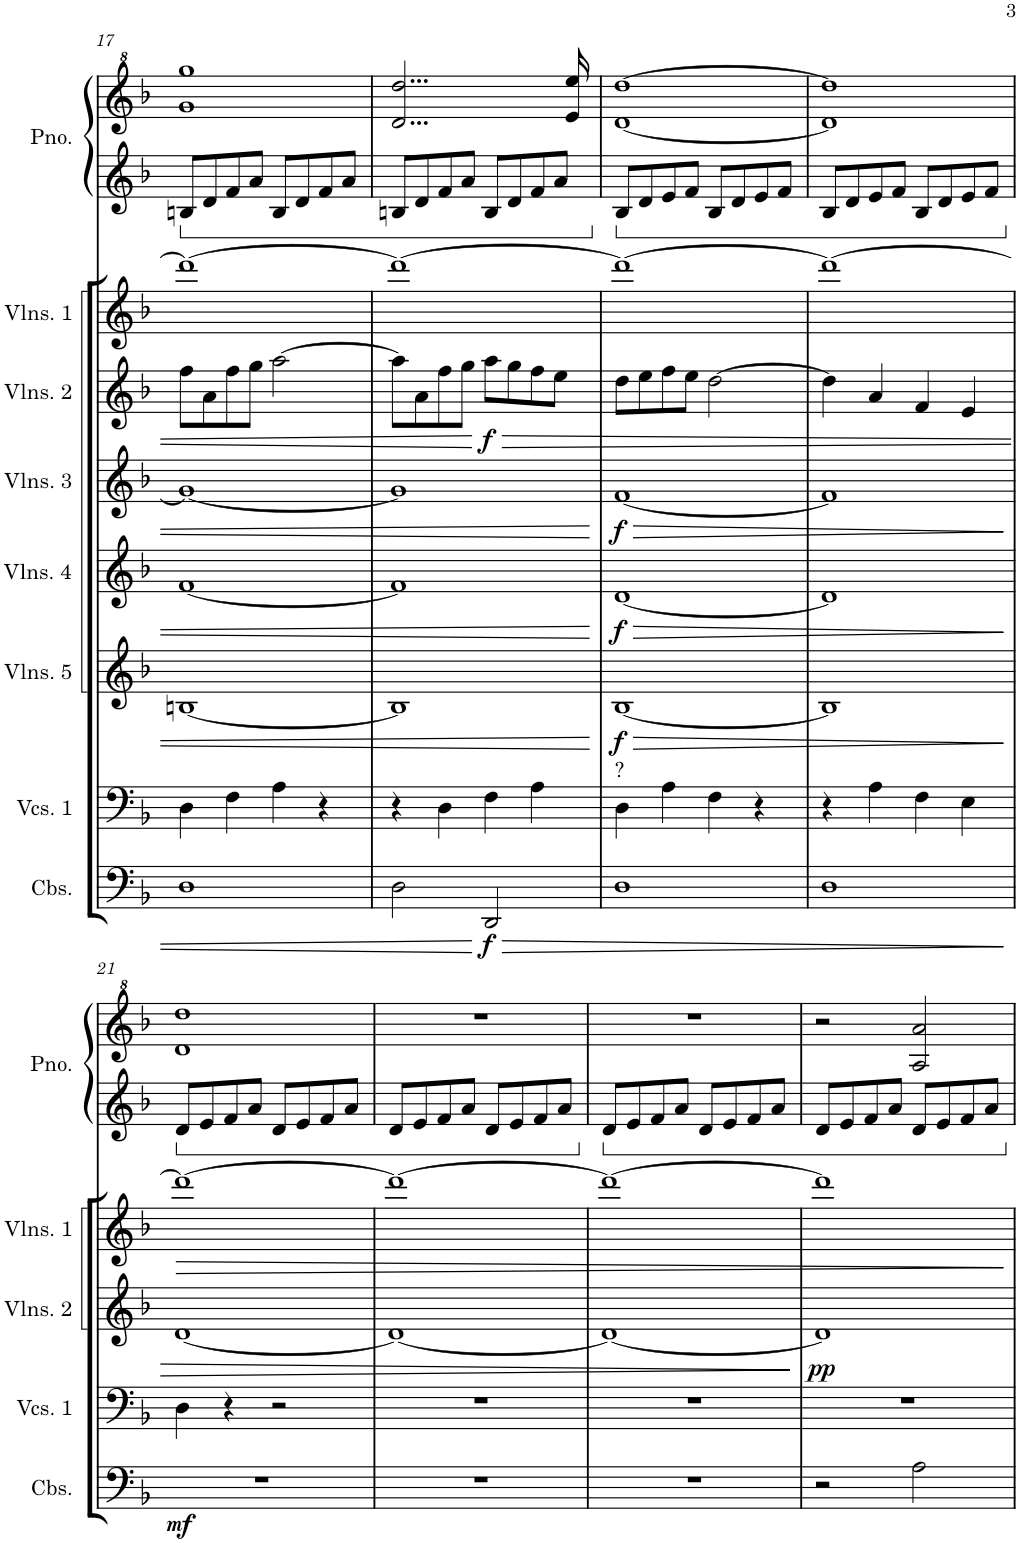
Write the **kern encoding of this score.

**kern	**dynam	**kern	**kern	**dynam	**kern	**dynam	**kern	**dynam	**kern	**dynam	**kern	**dynam	**kern	**kern	**kern	**kern	**kern	**kern	**kern	**kern	**kern	**kern	**kern	**kern	**kern	**kern
*part20	*part20	*part19	*part18	*part18	*part17	*part17	*part16	*part16	*part15	*part15	*part14	*part14	*part13	*part13	*part12	*part11	*part10	*part9	*part8	*part7	*part6	*part5	*part4	*part3	*part2	*part1
*staff21	*staff21	*staff20	*staff19	*staff19	*staff18	*staff18	*staff17	*staff17	*staff16	*staff16	*staff15	*staff15	*staff14	*staff13	*staff12	*staff11	*staff10	*staff9	*staff8	*staff7	*staff6	*staff5	*staff4	*staff3	*staff2	*staff1
*I"Contrabasses	*	*I"Violoncellos 1	*I"Violins 5	*	*I"Violins 4	*	*I"Violins 3	*	*I"Violins 2	*	*I"Violins 1	*	*I"Piano	*	*I"Cymbal	*I"Tuba	*I"Trumpet in F	*I"Horn in F 2	*I"Horn in F 1	*I"Horn in F	*I"Bassoon	*I"Clarinet in Bb	*I"Flute 3	*I"Flute 2	*I"Flute 1	*I"Piccolo
*I'Cbs.	*	*I'Vcs. 1	*I'Vlns. 5	*	*I'Vlns. 4	*	*I'Vlns. 3	*	*I'Vlns. 2	*	*I'Vlns. 1	*	*I'Pno.	*	*I'Cym.	*I'Tba.	*I'Tpt. in F	*	*	*	*I'Bsn.	*I'Cl. in Bb	*I'Fl. 3	*I'Fl. 2	*I'Fl. 1	*I'Picc.
!!LO:PB:g=z
*clefF4	*	*clefF4	*clefG2	*	*clefG2	*	*clefG2	*	*clefG2	*	*clefG2	*	*clefG2	*clefG^2	*clefX	*clefF4	*clefG2	*clefG2	*clefG2	*clefG2	*clefF4	*clefG2	*clefG2	*clefG2	*clefG2	*clefG2
*Trd7c12	*	*	*	*	*	*	*	*	*	*	*	*	*	*	*	*	*Trd-3c-5	*Trd4c7	*Trd4c7	*Trd4c7	*	*Trd1c2	*	*	*	*Trd-7c-12
*k[b-]	*	*k[b-]	*k[b-]	*	*k[b-]	*	*k[b-]	*	*k[b-]	*	*k[b-]	*	*k[b-]	*k[b-]	*k[]	*k[b-]	*k[b-]	*k[b-]	*k[b-]	*k[b-]	*k[b-]	*k[b-]	*k[b-]	*k[b-]	*k[b-]	*k[b-]
*M4/4	*	*M4/4	*M4/4	*	*M4/4	*	*M4/4	*	*M4/4	*	*M4/4	*	*M4/4	*M4/4	*M4/4	*M4/4	*M4/4	*M4/4	*M4/4	*M4/4	*M4/4	*M4/4	*M4/4	*M4/4	*M4/4	*M4/4
=17	=17	=17	=17	=17	=17	=17	=17	=17	=17	=17	=17	=17	=17	=17	=17	=17	=17	=17	=17	=17	=17	=17	=17	=17	=17	=17
1D	.	4D\	[1Bn	.	[1f	.	1g_	.	8ff\L	.	1ddd_	.	8Bn/L	1gg 1ggg	1r	1r	1r	1r	1r	1r	1r	1r	1r	1r	1r	1r
.	.	.	.	.	.	.	.	.	8a\	.	.	.	8d/	.	.	.	.	.	.	.	.	.	.	.	.	.
.	.	4F\	.	.	.	.	.	.	8ff\	.	.	.	8f/	.	.	.	.	.	.	.	.	.	.	.	.	.
.	.	.	.	.	.	.	.	.	8gg\J	.	.	.	8a/J	.	.	.	.	.	.	.	.	.	.	.	.	.
.	.	4A\	.	.	.	.	.	.	[2aa\	.	.	.	8B/L	.	.	.	.	.	.	.	.	.	.	.	.	.
.	.	.	.	.	.	.	.	.	.	.	.	.	8d/	.	.	.	.	.	.	.	.	.	.	.	.	.
.	.	4r	.	.	.	.	.	.	.	.	.	.	8f/	.	.	.	.	.	.	.	.	.	.	.	.	.
.	.	.	.	.	.	.	.	.	.	.	.	.	8a/J	.	.	.	.	.	.	.	.	.	.	.	.	.
=18	=18	=18	=18	=18	=18	=18	=18	=18	=18	=18	=18	=18	=18	=18	=18	=18	=18	=18	=18	=18	=18	=18	=18	=18	=18	=18
2D\	.	4r	1B]	.	1f]	.	1g]	.	8aa\L]	.	1ddd_	.	8Bn/L	2...dd/ 2...ddd/	1r	1r	1r	1r	1r	1r	1r	1r	1r	1r	1r	1r
.	.	.	.	.	.	.	.	.	8a\	.	.	.	8d/	.	.	.	.	.	.	.	.	.	.	.	.	.
.	.	4D\	.	.	.	.	.	.	8ff\	.	.	.	8f/	.	.	.	.	.	.	.	.	.	.	.	.	.
.	.	.	.	.	.	.	.	.	8gg\J	.	.	.	8a/J	.	.	.	.	.	.	.	.	.	.	.	.	.
!	!LO:HP:b	!	!	!	!	!	!	!	!	!LO:HP:b	!	!	!	!	!	!	!	!	!	!	!	!	!	!	!	!
!	!LO:DY:n=1:b	!	!	!	!	!	!	!	!	!LO:DY:n=1:b	!	!	!	!	!	!	!	!	!	!	!	!	!	!	!	!
2DD/	> f	4F\	.	.	.	.	.	.	8aa\L	> f	.	.	8B/L	.	.	.	.	.	.	.	.	.	.	.	.	.
.	.	.	.	.	.	.	.	.	8gg\	.	.	.	8d/	.	.	.	.	.	.	.	.	.	.	.	.	.
.	.	4A\	.	.	.	.	.	.	8ff\	.	.	.	8f/	.	.	.	.	.	.	.	.	.	.	.	.	.
.	.	.	.	.	.	.	.	.	8ee\J	.	.	.	8a/J	.	.	.	.	.	.	.	.	.	.	.	.	.
.	.	.	.	.	.	.	.	.	.	.	.	.	.	16ee/ 16eee/	.	.	.	.	.	.	.	.	.	.	.	.
=19	=19	=19	=19	=19	=19	=19	=19	=19	=19	=19	=19	=19	=19	=19	=19	=19	=19	=19	=19	=19	=19	=19	=19	=19	=19	=19
!	!	!LO:TX:a:t=?	!	!	!	!	!	!	!	!	!	!	!	!	!	!	!	!	!	!	!	!	!	!	!	!
!	!	!	!	!LO:HP:b	!	!LO:HP:b	!	!LO:HP:b	!	!	!	!	!	!	!	!	!	!	!	!	!	!	!	!	!	!
!	!	!	!	!LO:DY:n=1:b	!	!LO:DY:n=1:b	!	!LO:DY:n=1:b	!	!	!	!	!	!	!	!	!	!	!	!	!	!	!	!	!	!
1D	.	4D\	[1B-	> f	[1d	> f	[1f	> f	8dd\L	.	1ddd_	.	8B-/L	[1dd [1ddd	1r	1r	1r	1r	1r	1r	1r	1r	1r	1r	1r	1r
.	.	.	.	.	.	.	.	.	8ee\	.	.	.	8d/	.	.	.	.	.	.	.	.	.	.	.	.	.
.	.	4A\	.	.	.	.	.	.	8ff\	.	.	.	8e/	.	.	.	.	.	.	.	.	.	.	.	.	.
.	.	.	.	.	.	.	.	.	8ee\J	.	.	.	8f/J	.	.	.	.	.	.	.	.	.	.	.	.	.
.	.	4F\	.	.	.	.	.	.	[2dd\	.	.	.	8B-/L	.	.	.	.	.	.	.	.	.	.	.	.	.
.	.	.	.	.	.	.	.	.	.	.	.	.	8d/	.	.	.	.	.	.	.	.	.	.	.	.	.
.	.	4r	.	.	.	.	.	.	.	.	.	.	8e/	.	.	.	.	.	.	.	.	.	.	.	.	.
.	.	.	.	.	.	.	.	.	.	.	.	.	8f/J	.	.	.	.	.	.	.	.	.	.	.	.	.
=20	=20	=20	=20	=20	=20	=20	=20	=20	=20	=20	=20	=20	=20	=20	=20	=20	=20	=20	=20	=20	=20	=20	=20	=20	=20	=20
1D	.	4r	1B-]	.	1d]	.	1f]	.	4dd\]	.	1ddd_	.	8B-/L	1dd] 1ddd]	1r	1r	1r	1r	1r	1r	1r	1r	1r	1r	1r	1r
.	.	.	.	.	.	.	.	.	.	.	.	.	8d/	.	.	.	.	.	.	.	.	.	.	.	.	.
.	.	4A\	.	.	.	.	.	.	4a/	.	.	.	8e/	.	.	.	.	.	.	.	.	.	.	.	.	.
.	.	.	.	.	.	.	.	.	.	.	.	.	8f/J	.	.	.	.	.	.	.	.	.	.	.	.	.
.	.	4F\	.	.	.	.	.	.	4f/	.	.	.	8B-/L	.	.	.	.	.	.	.	.	.	.	.	.	.
.	.	.	.	.	.	.	.	.	.	.	.	.	8d/	.	.	.	.	.	.	.	.	.	.	.	.	.
.	.	4E\	.	.	.	.	.	.	4e/	.	.	.	8e/	.	.	.	.	.	.	.	.	.	.	.	.	.
.	.	.	.	.	.	.	.	.	.	.	.	.	8f/J	.	.	.	.	.	.	.	.	.	.	.	.	.
.	]	.	.	]	.	]	.	]	.	.	.	.	.	.	.	.	.	.	.	.	.	.	.	.	.	.
!!LO:LB:g=z
=21	=21	=21	=21	=21	=21	=21	=21	=21	=21	=21	=21	=21	=21	=21	=21	=21	=21	=21	=21	=21	=21	=21	=21	=21	=21	=21
!	!LO:DY:b	!	!	!	!	!	!	!	!	!	!	!LO:HP:b	!	!	!	!	!	!	!	!	!	!	!	!	!	!
1r	mf	4D\	1r	.	1r	.	1r	.	[1d	.	1ddd_	>	8d/L	1dd 1ddd	1r	1r	1r	1r	1r	1r	1r	1r	1r	1r	1r	1r
.	.	.	.	.	.	.	.	.	.	.	.	.	8e/	.	.	.	.	.	.	.	.	.	.	.	.	.
.	.	4r	.	.	.	.	.	.	.	.	.	.	8f/	.	.	.	.	.	.	.	.	.	.	.	.	.
.	.	.	.	.	.	.	.	.	.	.	.	.	8a/J	.	.	.	.	.	.	.	.	.	.	.	.	.
.	.	2r	.	.	.	.	.	.	.	.	.	.	8d/L	.	.	.	.	.	.	.	.	.	.	.	.	.
.	.	.	.	.	.	.	.	.	.	.	.	.	8e/	.	.	.	.	.	.	.	.	.	.	.	.	.
.	.	.	.	.	.	.	.	.	.	.	.	.	8f/	.	.	.	.	.	.	.	.	.	.	.	.	.
.	.	.	.	.	.	.	.	.	.	.	.	.	8a/J	.	.	.	.	.	.	.	.	.	.	.	.	.
=22	=22	=22	=22	=22	=22	=22	=22	=22	=22	=22	=22	=22	=22	=22	=22	=22	=22	=22	=22	=22	=22	=22	=22	=22	=22	=22
1r	.	1r	1r	.	1r	.	1r	.	1d_	.	1ddd_	.	8d/L	1r	1r	1r	1r	1r	1r	1r	1r	1r	1r	1r	1r	1r
.	.	.	.	.	.	.	.	.	.	.	.	.	8e/	.	.	.	.	.	.	.	.	.	.	.	.	.
.	.	.	.	.	.	.	.	.	.	.	.	.	8f/	.	.	.	.	.	.	.	.	.	.	.	.	.
.	.	.	.	.	.	.	.	.	.	.	.	.	8a/J	.	.	.	.	.	.	.	.	.	.	.	.	.
.	.	.	.	.	.	.	.	.	.	.	.	.	8d/L	.	.	.	.	.	.	.	.	.	.	.	.	.
.	.	.	.	.	.	.	.	.	.	.	.	.	8e/	.	.	.	.	.	.	.	.	.	.	.	.	.
.	.	.	.	.	.	.	.	.	.	.	.	.	8f/	.	.	.	.	.	.	.	.	.	.	.	.	.
.	.	.	.	.	.	.	.	.	.	.	.	.	8a/J	.	.	.	.	.	.	.	.	.	.	.	.	.
=23	=23	=23	=23	=23	=23	=23	=23	=23	=23	=23	=23	=23	=23	=23	=23	=23	=23	=23	=23	=23	=23	=23	=23	=23	=23	=23
1r	.	1r	1r	.	1r	.	1r	.	1d_	.	1ddd_	.	8d/L	1r	1r	1r	1r	1r	1r	1r	1r	1r	1r	1r	1r	1r
.	.	.	.	.	.	.	.	.	.	.	.	.	8e/	.	.	.	.	.	.	.	.	.	.	.	.	.
.	.	.	.	.	.	.	.	.	.	.	.	.	8f/	.	.	.	.	.	.	.	.	.	.	.	.	.
.	.	.	.	.	.	.	.	.	.	.	.	.	8a/J	.	.	.	.	.	.	.	.	.	.	.	.	.
.	.	.	.	.	.	.	.	.	.	.	.	.	8d/L	.	.	.	.	.	.	.	.	.	.	.	.	.
.	.	.	.	.	.	.	.	.	.	.	.	.	8e/	.	.	.	.	.	.	.	.	.	.	.	.	.
.	.	.	.	.	.	.	.	.	.	.	.	.	8f/	.	.	.	.	.	.	.	.	.	.	.	.	.
.	.	.	.	.	.	.	.	.	.	.	.	.	8a/J	.	.	.	.	.	.	.	.	.	.	.	.	.
.	.	.	.	.	.	.	.	.	.	]	.	.	.	.	.	.	.	.	.	.	.	.	.	.	.	.
=24	=24	=24	=24	=24	=24	=24	=24	=24	=24	=24	=24	=24	=24	=24	=24	=24	=24	=24	=24	=24	=24	=24	=24	=24	=24	=24
*	*	*	*	*	*	*	*	*	*	*	*	*	*	*^	*	*	*	*	*	*	*	*	*	*	*	*
!	!	!	!	!	!	!	!	!	!	!LO:DY:b	!	!	!	!	!	!	!	!	!	!	!	!	!	!	!	!	!
2r	.	1r	1r	.	1r	.	1r	.	1d]	pp	1ddd]	.	8d/L	2r	2ryy	1r	1r	1r	1r	1r	1r	1r	1r	1r	1r	1r	1r
.	.	.	.	.	.	.	.	.	.	.	.	.	8e/	.	.	.	.	.	.	.	.	.	.	.	.	.	.
.	.	.	.	.	.	.	.	.	.	.	.	.	8f/	.	.	.	.	.	.	.	.	.	.	.	.	.	.
.	.	.	.	.	.	.	.	.	.	.	.	.	8a/J	.	.	.	.	.	.	.	.	.	.	.	.	.	.
2A\	.	.	.	.	.	.	.	.	.	.	.	.	8d/L	2ryy	2a/ 2aa/	.	.	.	.	.	.	.	.	.	.	.	.
.	.	.	.	.	.	.	.	.	.	.	.	.	8e/	.	.	.	.	.	.	.	.	.	.	.	.	.	.
.	.	.	.	.	.	.	.	.	.	.	.	.	8f/	.	.	.	.	.	.	.	.	.	.	.	.	.	.
.	.	.	.	.	.	.	.	.	.	.	.	.	8a/J	.	.	.	.	.	.	.	.	.	.	.	.	.	.
*	*	*	*	*	*	*	*	*	*	*	*	*	*	*v	*v	*	*	*	*	*	*	*	*	*	*	*	*
.	.	.	.	.	.	.	.	.	.	.	.	]	.	.	.	.	.	.	.	.	.	.	.	.	.	.
=	=	=	=	=	=	=	=	=	=	=	=	=	=	=	=	=	=	=	=	=	=	=	=	=	=	=
*-	*-	*-	*-	*-	*-	*-	*-	*-	*-	*-	*-	*-	*-	*-	*-	*-	*-	*-	*-	*-	*-	*-	*-	*-	*-	*-
